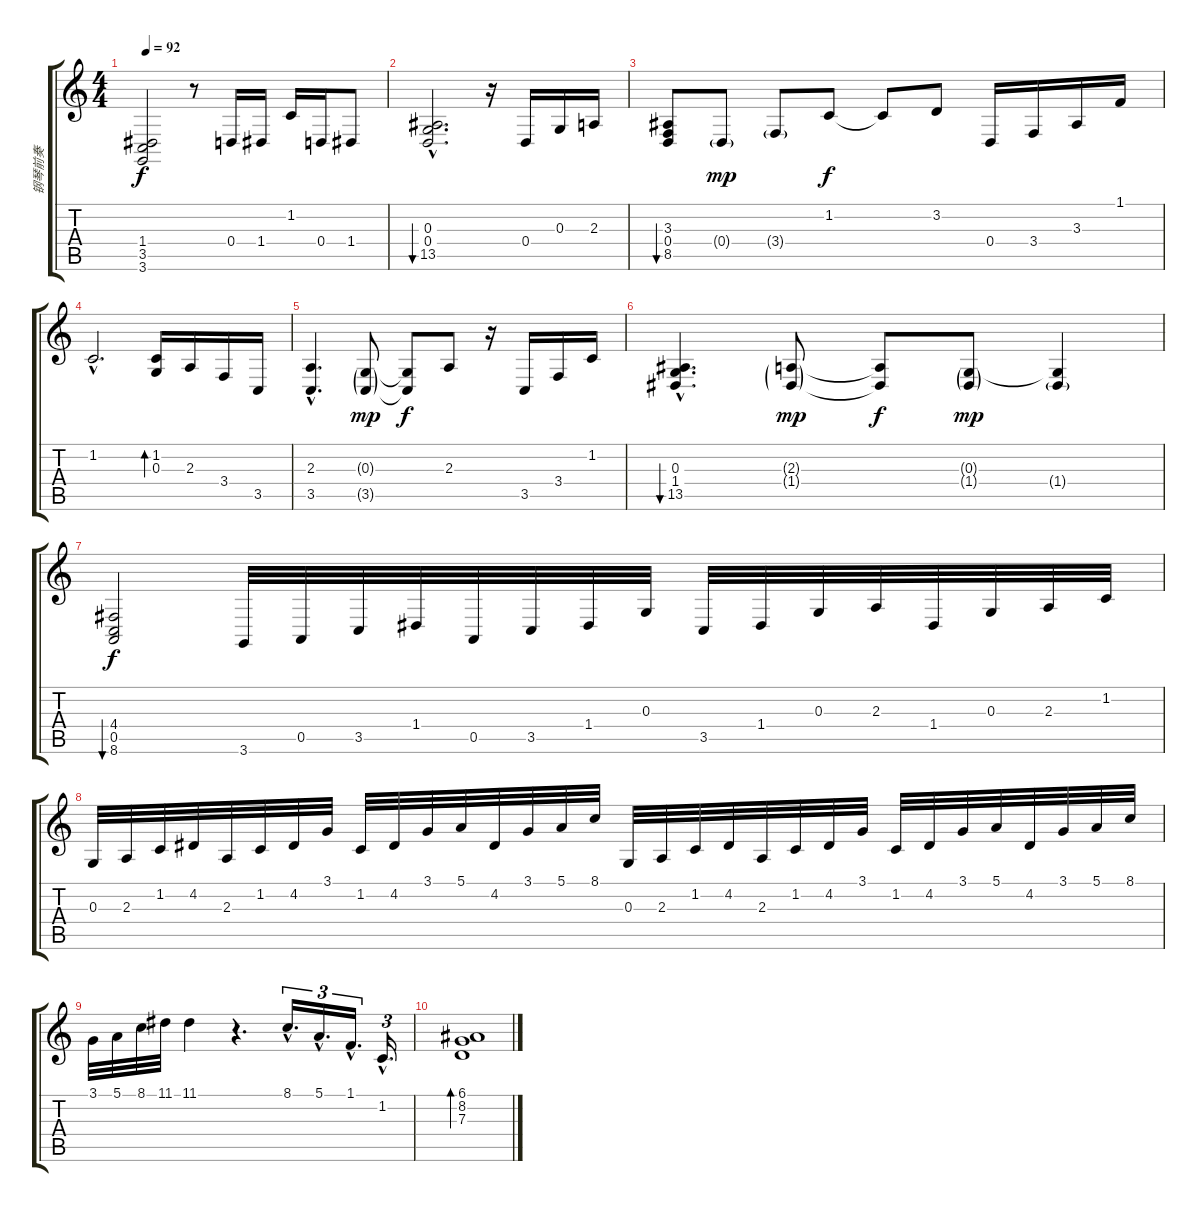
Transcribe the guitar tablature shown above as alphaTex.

\track ("钢琴前奏" "钢琴前奏") {instrument acousticgrandpiano}
\staff {score tabs}
\tuning (E4 B3 G3 D3 A2 E2) {hide}
\ts (4 4)
\tempo 92
\clef g2
\ks c
(1.4 3.5 3.6).2{dy f instrument acousticgrandpiano} r.8 0.4.16 1.4.16 1.2.16 0.4.16 1.4.8 |
(0.3{hac} 0.4{hac} 13.5{hac}).2{d bu 120} r.16 0.4.16 0.3.16 2.3.16 |
(3.3 0.4 8.5).8{bu 120} 0.4{g}.8{dy mp} 3.4{g}.8 1.2.8{dy f} 1.2{t}.8 3.2.8 0.4.16 3.4.16 3.3.16 1.1.16 |
1.2{hac}.2{d} (1.2 0.3).16{bd 480} 2.3.16 3.4.16 3.5.16 |
(2.3{hac} 3.5{hac}).4{d} (0.3{g} 3.5{g}).8{dy mp} (0.3{t} 3.5{t}).8{dy f} 2.3.8 r.16 3.5.16 3.4.16 1.2.16 |
(0.3{hac} 1.4{hac} 13.5{hac}).4{d bu 120} (2.3{g} 1.4{g}).8{dy mp} (2.3{t} 1.4{t}).8{dy f} (0.3{g} 1.4{g}).8{dy mp} (0.3{t} 1.4{g}).4 |
(4.4 0.5 8.6).2{bu 240 dy f} 3.6.32 0.5.32 3.5.32 1.4.32 0.5.32 3.5.32 1.4.32 0.3.32 3.5.32 1.4.32 0.3.32 2.3.32 1.4.32 0.3.32 2.3.32 1.2.32 |
0.3.32 2.3.32 1.2.32 4.2.32 2.3.32 1.2.32 4.2.32 3.1.32 1.2.32 4.2.32 3.1.32 5.1.32 4.2.32 3.1.32 5.1.32 8.1.32 0.3.32 2.3.32 1.2.32 4.2.32 2.3.32 1.2.32 4.2.32 3.1.32 1.2.32 4.2.32 3.1.32 5.1.32 4.2.32 3.1.32 5.1.32 8.1.32 |
3.1.32 5.1.32 8.1.32 11.1.32 11.1.4 r.4{d} 8.1{hac}.16{d tu (3 2)} 5.1{hac}.16{d tu (3 2)} 1.1{hac}.16{d tu (3 2)} 1.2{hac}.16{d tu (3 2)} |
(6.1 8.2 7.3).1{bd 240}
